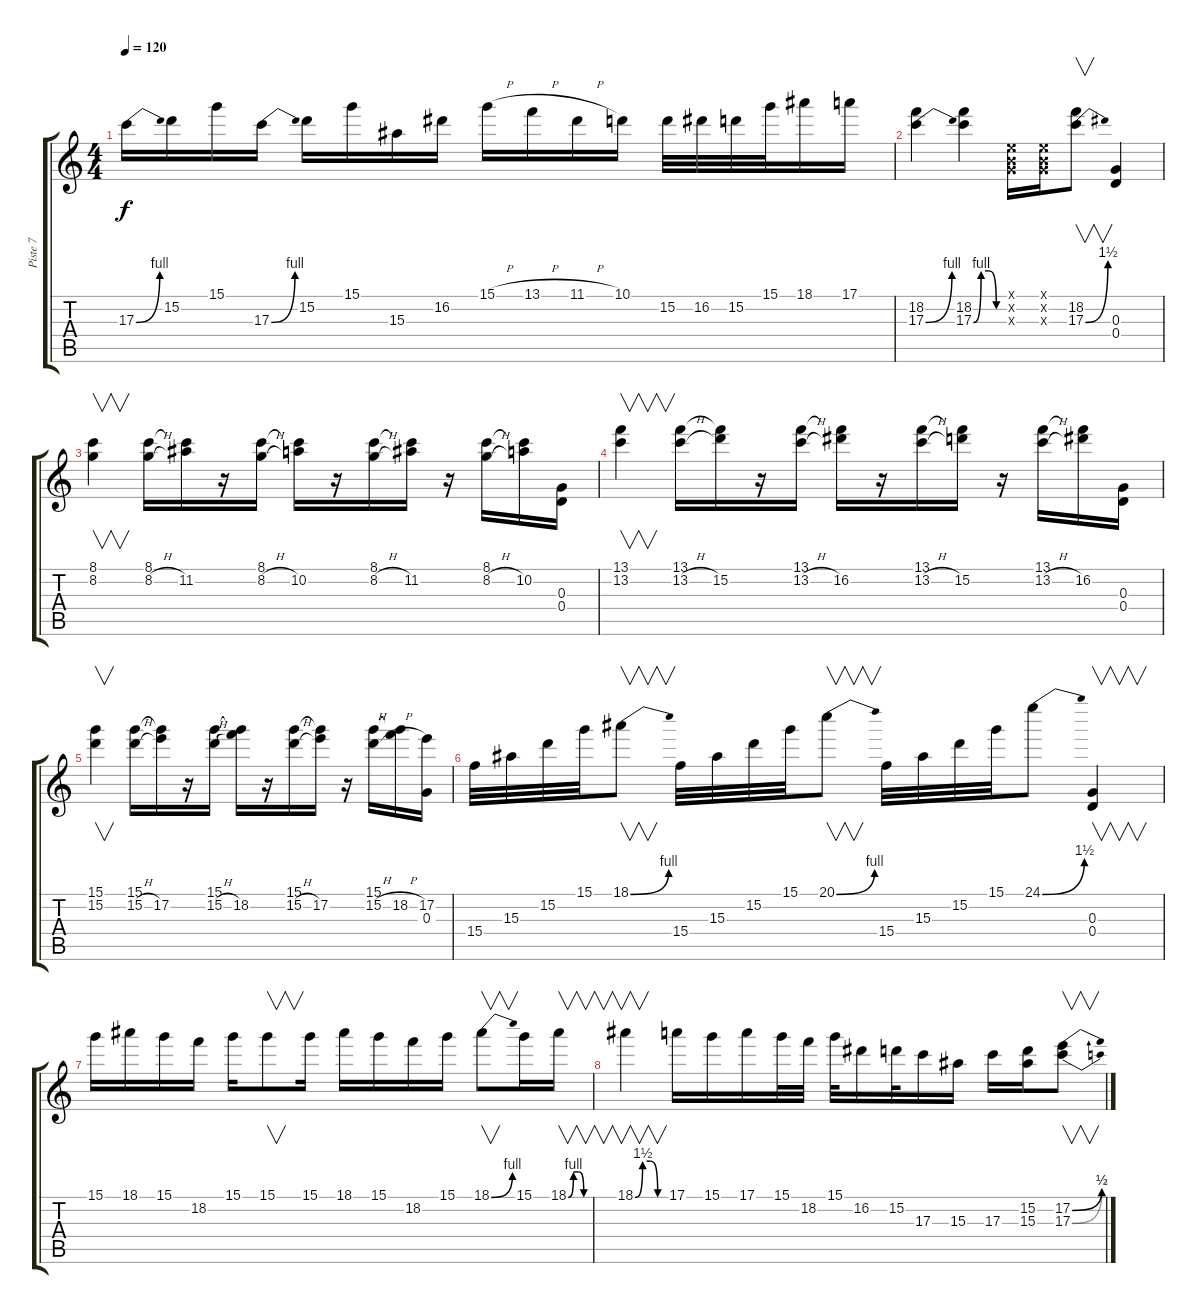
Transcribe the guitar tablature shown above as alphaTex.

\track ("Piste 7" "Piste 7") {instrument distortionguitar}
\staff {score tabs}
\tuning (E4 B3 G3 D3 A2 E2) {hide}
\ts (4 4)
\tempo 120
\clef g2
\ks c
17.3{be (bend 0 0 60 4)}.16{dy f} 15.2.16 15.1.16 17.3{be (bend 0 0 60 4)}.16 15.2.16 15.1.16 15.3.16 16.2.16 15.1{h}.16 13.1{h}.16 11.1{h}.16 10.1.16 15.2.32 16.2.32 15.2.32 15.1.32 18.1.16 17.1.16 |
(18.2 17.3{be (bend 0 0 60 4)}).4 (18.2 17.3{be (custom 0 0 15 4 30 4 45 0 60 0)}).4 (0.1{x} 0.2{x} 0.3{x}).16 (0.1{x} 0.2{x} 0.3{x}).16 (18.2 17.3{be (bend 0 0 60 6)}).8{v} (0.3 0.4).4 |
(8.1 8.2).4{v} (8.1 8.2{h}).16 (8.1{t} 11.2).16 r.16 (8.1 8.2{h}).16 (8.1{t} 10.2).16 r.16 (8.1 8.2{h}).16 (8.1{t} 11.2).16 r.16 (8.1 8.2{h}).16 (8.1{t} 10.2).16 (0.3 0.4).16 |
(13.1 13.2).4{v} (13.1 13.2{h}).16 (13.1{t} 15.2).16 r.16 (13.1 13.2{h}).16 (13.1{t} 16.2).16 r.16 (13.1 13.2{h}).16 (13.1{t} 15.2).16 r.16 (13.1 13.2{h}).16 (13.1{t} 16.2).16 (0.3 0.4).16 |
(15.1 15.2).4{v} (15.1 15.2{h}).16 (15.1{t} 17.2).16 r.16 (15.1 15.2{h}).16 (15.1{t} 18.2).16 r.16 (15.1 15.2{h}).16 (15.1{t} 17.2).16 r.16 (15.1 15.2{h}).16 (15.1{t} 18.2{h}).16 (17.2 0.3).16 |
15.4.32 15.3.32 15.2.32 15.1.32 18.1{be (bend 0 0 60 4)}.8{v} 15.4.32 15.3.32 15.2.32 15.1.32 20.1{be (bend 0 0 60 4)}.8{v} 15.4.32 15.3.32 15.2.32 15.1.32 24.1{be (bend 0 0 60 6)}.8 (0.3 0.4).4{v} |
15.1.16 18.1.16 15.1.16 18.2.16 15.1.16 15.1.8{v} 15.1.16 18.1.16 15.1.16 18.2.16 15.1.16 18.1{be (bend 0 0 60 4)}.8{v} 15.1.16 18.1{be (custom 0 0 15 4 30 4 45 0 60 0)}.16{v} |
18.1{be (custom 0 0 15 6 30 6 45 0 60 0)}.4{v} 17.1.16 15.1.16 17.1.16 15.1.32 18.2.32 15.1.32 16.2.16 15.2.32 17.3.16 15.3.16 17.3.16 (15.2 15.3).16 (17.2{be (bend 0 0 60 2)} 17.3{be (bend 0 0 60 1)}).8{v}
